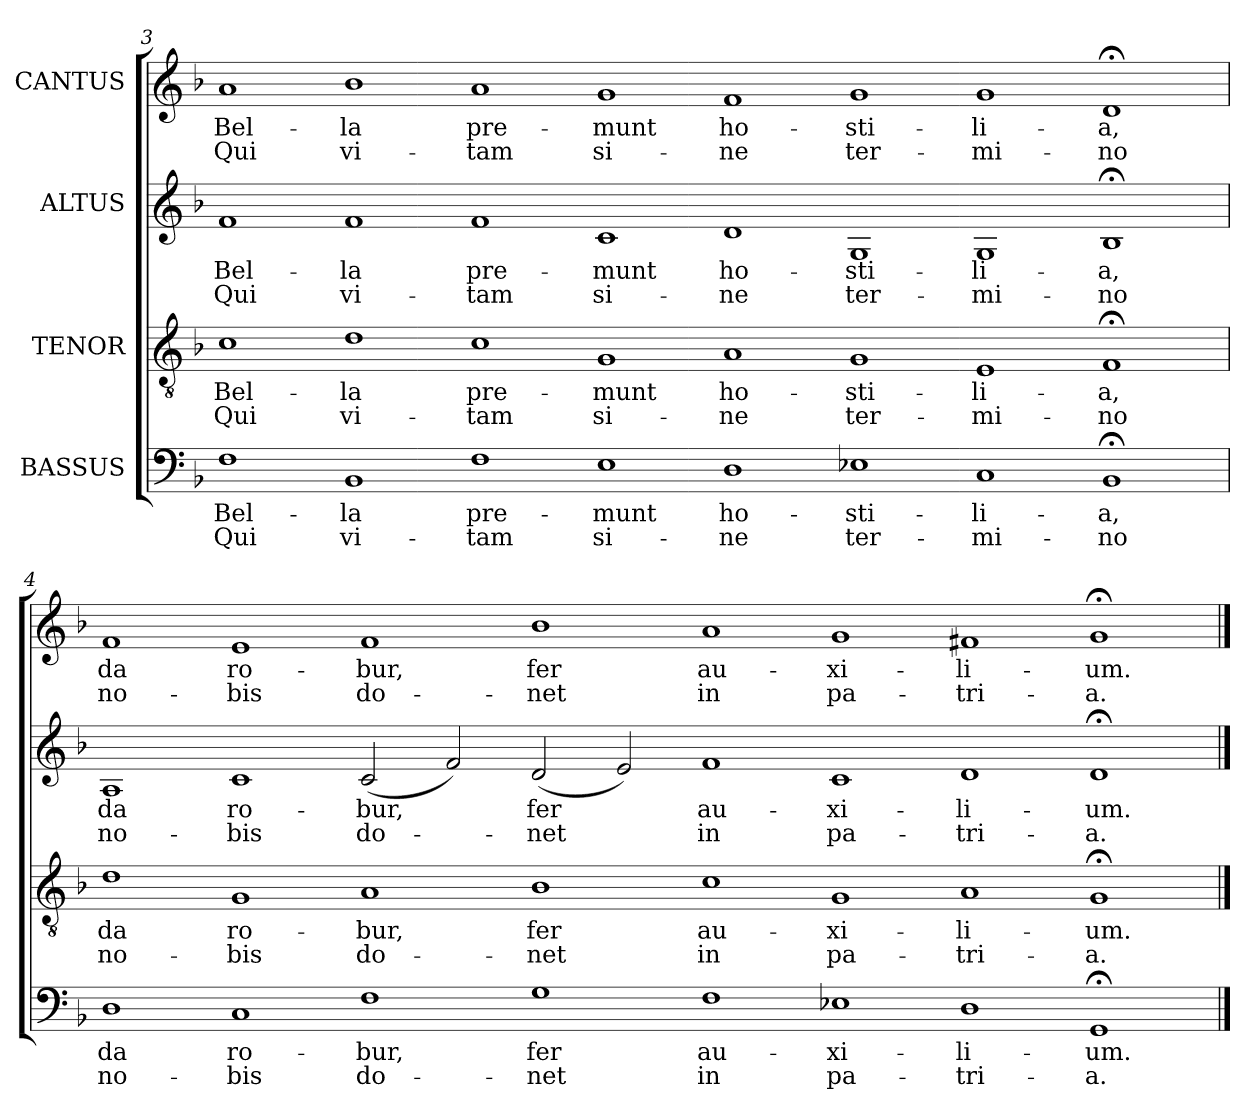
**kern	**text	**text	**kern	**text	**text	**kern	**text	**text	**kern	**text	**text
*part4	*part4	*part4	*part3	*part3	*part3	*part2	*part2	*part2	*part1	*part1	*part1
*staff4	*staff4	*staff4	*staff3	*staff3	*staff3	*staff2	*staff2	*staff2	*staff1	*staff1	*staff1
*I"BASSUS	*	*	*I"TENOR	*	*	*I"ALTUS	*	*	*I"CANTUS	*	*
!!LO:PB:g=z
*clefF4	*	*	*clefGv2	*	*	*clefG2	*	*	*clefG2	*	*
*k[b-]	*	*	*k[b-]	*	*	*k[b-]	*	*	*k[b-]	*	*
*F:	*	*	*F:	*	*	*F:	*	*	*F:	*	*
=3	=3	=3	=3	=3	=3	=3	=3	=3	=3	=3	=3
!	!LO:LY:b	!LO:LY:b	!	!LO:LY:b	!LO:LY:b	!	!LO:LY:b	!LO:LY:b	!	!LO:LY:b	!LO:LY:b
1F	Bel-	Qui	1c	Bel-	Qui	1f	Bel-	Qui	1a	Bel-	Qui
!	!LO:LY:b	!LO:LY:b	!	!LO:LY:b	!LO:LY:b	!	!LO:LY:b	!LO:LY:b	!	!LO:LY:b	!LO:LY:b
1BB-	-la	vi-	1d	-la	vi-	1f	-la	vi-	1b-	-la	vi-
!	!LO:LY:b	!LO:LY:b	!	!LO:LY:b	!LO:LY:b	!	!LO:LY:b	!LO:LY:b	!	!LO:LY:b	!LO:LY:b
1F	pre-	-tam	1c	pre-	-tam	1f	pre-	-tam	1a	pre-	-tam
!	!LO:LY:b	!LO:LY:b	!	!LO:LY:b	!LO:LY:b	!	!LO:LY:b	!LO:LY:b	!	!LO:LY:b	!LO:LY:b
1E	-munt	si-	1G	-munt	si-	1c	-munt	si-	1g	-munt	si-
!	!LO:LY:b	!LO:LY:b	!	!LO:LY:b	!LO:LY:b	!	!LO:LY:b	!LO:LY:b	!	!LO:LY:b	!LO:LY:b
1D	ho-	-ne	1A	ho-	-ne	1d	ho-	-ne	1f	ho-	-ne
!	!LO:LY:b	!LO:LY:b	!	!LO:LY:b	!LO:LY:b	!	!LO:LY:b	!LO:LY:b	!	!LO:LY:b	!LO:LY:b
1E-X	-sti-	ter-	1G	-sti-	ter-	1G	-sti-	ter-	1g	-sti-	ter-
!	!LO:LY:b	!LO:LY:b	!	!LO:LY:b	!LO:LY:b	!	!LO:LY:b	!LO:LY:b	!	!LO:LY:b	!LO:LY:b
1C	-li-	-mi-	1E	-li-	-mi-	1G	-li-	-mi-	1g	-li-	-mi-
!	!LO:LY:b	!LO:LY:b	!	!LO:LY:b	!LO:LY:b	!	!LO:LY:b	!LO:LY:b	!	!LO:LY:b	!LO:LY:b
1BB-;<	-a,	-no	1F;<	-a,	-no	1B-;<	-a,	-no	1d;<	-a,	-no
!!LO:LB:g=z
=4	=4	=4	=4	=4	=4	=4	=4	=4	=4	=4	=4
!	!LO:LY:b	!LO:LY:b	!	!LO:LY:b	!LO:LY:b	!	!LO:LY:b	!LO:LY:b	!	!LO:LY:b	!LO:LY:b
1D	da	no-	1d	da	no-	1A	da	no-	1f	da	no-
!	!LO:LY:b	!LO:LY:b	!	!LO:LY:b	!LO:LY:b	!	!LO:LY:b	!LO:LY:b	!	!LO:LY:b	!LO:LY:b
1C	ro-	-bis	1G	ro-	-bis	1c	ro-	-bis	1e	ro-	-bis
!	!LO:LY:b	!LO:LY:b	!	!LO:LY:b	!LO:LY:b	!	!LO:LY:b	!LO:LY:b	!	!LO:LY:b	!LO:LY:b
1F	-bur,	do-	1A	-bur,	do-	(<2c/	-bur,	do-	1f	-bur,	do-
.	.	.	.	.	.	2f/)	.	.	.	.	.
!	!LO:LY:b	!LO:LY:b	!	!LO:LY:b	!LO:LY:b	!	!LO:LY:b	!LO:LY:b	!	!LO:LY:b	!LO:LY:b
1G	fer	-net	1B-	fer	-net	(<2d/	fer	-net	1b-	fer	-net
.	.	.	.	.	.	2e/)	.	.	.	.	.
!	!LO:LY:b	!LO:LY:b	!	!LO:LY:b	!LO:LY:b	!	!LO:LY:b	!LO:LY:b	!	!LO:LY:b	!LO:LY:b
1F	au-	in	1c	au-	in	1f	au-	in	1a	au-	in
!	!LO:LY:b	!LO:LY:b	!	!LO:LY:b	!LO:LY:b	!	!LO:LY:b	!LO:LY:b	!	!LO:LY:b	!LO:LY:b
1E-X	-xi-	pa-	1G	-xi-	pa-	1c	-xi-	pa-	1g	-xi-	pa-
!	!LO:LY:b	!LO:LY:b	!	!LO:LY:b	!LO:LY:b	!	!LO:LY:b	!LO:LY:b	!	!LO:LY:b	!LO:LY:b
1D	-li-	-tri-	1A	-li-	-tri-	1d	-li-	-tri-	1f#X	-li-	-tri-
!	!LO:LY:b	!LO:LY:b	!	!LO:LY:b	!LO:LY:b	!	!LO:LY:b	!LO:LY:b	!	!LO:LY:b	!LO:LY:b
1GG;<	-um.	-a.	1G;<	-um.	-a.	1d;<	-um.	-a.	1g;<	-um.	-a.
==	==	==	==	==	==	==	==	==	==	==	==
*-	*-	*-	*-	*-	*-	*-	*-	*-	*-	*-	*-
